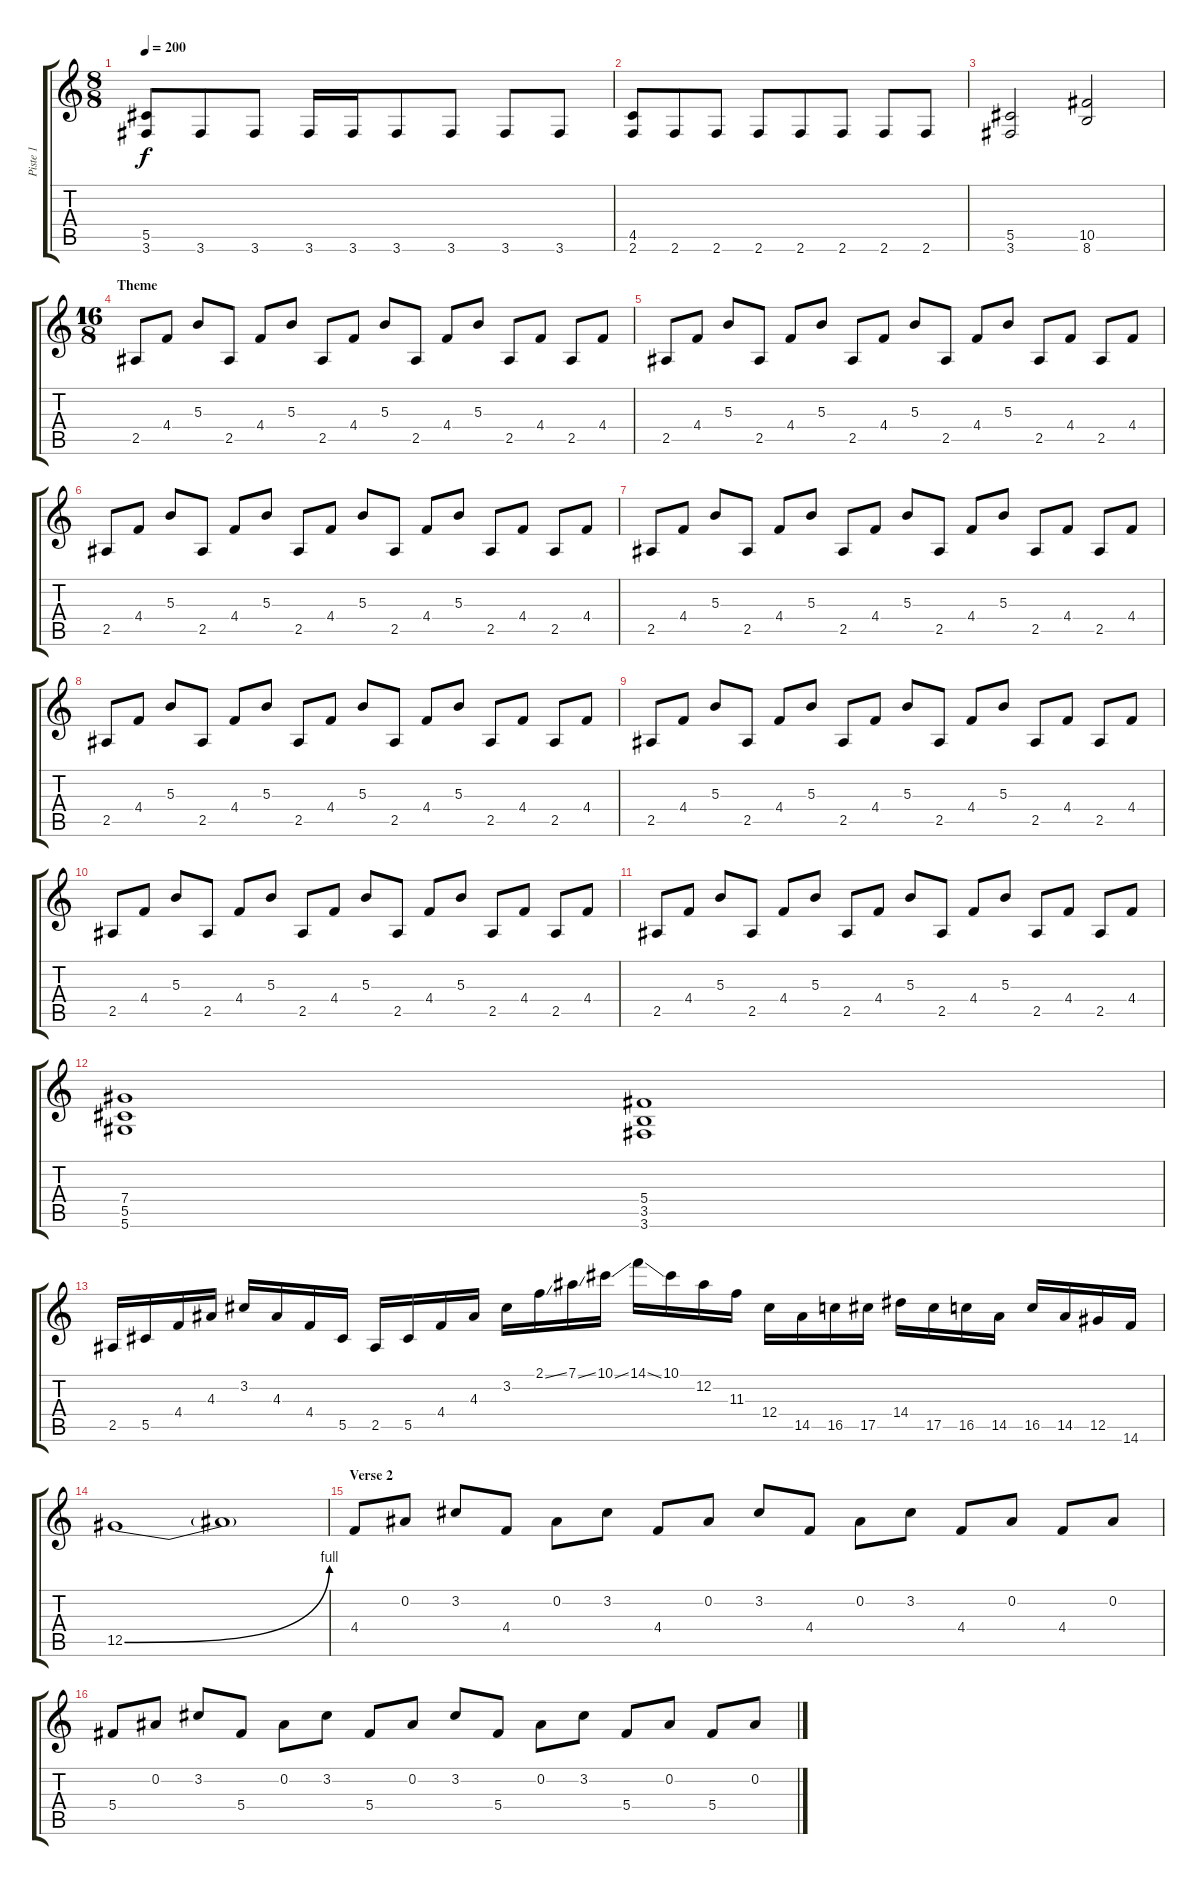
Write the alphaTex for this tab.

\track ("Piste 1" "Piste 1") {instrument distortionguitar}
\staff {score tabs}
\tuning (Eb4 Bb3 Gb3 Db3 Ab2 Eb2) {hide}
\ts (8 8)
\tempo 200
\clef g2
\ks c
(5.5 3.6).8{dy f} 3.6.8 3.6.8 3.6.16 3.6.16 3.6.8 3.6.8 3.6.8 3.6.8 |
(4.5 2.6).8 2.6.8 2.6.8 2.6.8 2.6.8 2.6.8 2.6.8 2.6.8 |
(5.5 3.6).2 (10.5 8.6).2 |
\ts (16 8)
\section ("" "Theme")
2.5.8 4.4.8 5.3.8 2.5.8 4.4.8 5.3.8 2.5.8 4.4.8 5.3.8 2.5.8 4.4.8 5.3.8 2.5.8 4.4.8 2.5.8 4.4.8 |
2.5.8 4.4.8 5.3.8 2.5.8 4.4.8 5.3.8 2.5.8 4.4.8 5.3.8 2.5.8 4.4.8 5.3.8 2.5.8 4.4.8 2.5.8 4.4.8 |
2.5.8 4.4.8 5.3.8 2.5.8 4.4.8 5.3.8 2.5.8 4.4.8 5.3.8 2.5.8 4.4.8 5.3.8 2.5.8 4.4.8 2.5.8 4.4.8 |
2.5.8 4.4.8 5.3.8 2.5.8 4.4.8 5.3.8 2.5.8 4.4.8 5.3.8 2.5.8 4.4.8 5.3.8 2.5.8 4.4.8 2.5.8 4.4.8 |
2.5.8 4.4.8 5.3.8 2.5.8 4.4.8 5.3.8 2.5.8 4.4.8 5.3.8 2.5.8 4.4.8 5.3.8 2.5.8 4.4.8 2.5.8 4.4.8 |
2.5.8 4.4.8 5.3.8 2.5.8 4.4.8 5.3.8 2.5.8 4.4.8 5.3.8 2.5.8 4.4.8 5.3.8 2.5.8 4.4.8 2.5.8 4.4.8 |
2.5.8 4.4.8 5.3.8 2.5.8 4.4.8 5.3.8 2.5.8 4.4.8 5.3.8 2.5.8 4.4.8 5.3.8 2.5.8 4.4.8 2.5.8 4.4.8 |
2.5.8 4.4.8 5.3.8 2.5.8 4.4.8 5.3.8 2.5.8 4.4.8 5.3.8 2.5.8 4.4.8 5.3.8 2.5.8 4.4.8 2.5.8 4.4.8 |
(7.4 5.5 5.6).1 (5.4 3.5 3.6).1 |
2.5.16 5.5.16 4.4.16 4.3.16 3.2.16 4.3.16 4.4.16 5.5.16 2.5.16 5.5.16 4.4.16 4.3.16 3.2.16 2.1{ss}.16 7.1{ss}.16 10.1{ss}.16 14.1{ss}.16 10.1.16 12.2.16 11.3.16 12.4.16 14.5.16 16.5.16 17.5.16 14.4.16 17.5.16 16.5.16 14.5.16 16.5.16 14.5.16 12.5.16 14.6.16 |
12.5{be (bend 0 0 60 4)}.1 12.5{t}.1 |
\section ("" "Verse 2")
4.4.8 0.2.8 3.2.8 4.4.8 0.2.8 3.2.8 4.4.8 0.2.8 3.2.8 4.4.8 0.2.8 3.2.8 4.4.8 0.2.8 4.4.8 0.2.8 |
5.4.8 0.2.8 3.2.8 5.4.8 0.2.8 3.2.8 5.4.8 0.2.8 3.2.8 5.4.8 0.2.8 3.2.8 5.4.8 0.2.8 5.4.8 0.2.8
